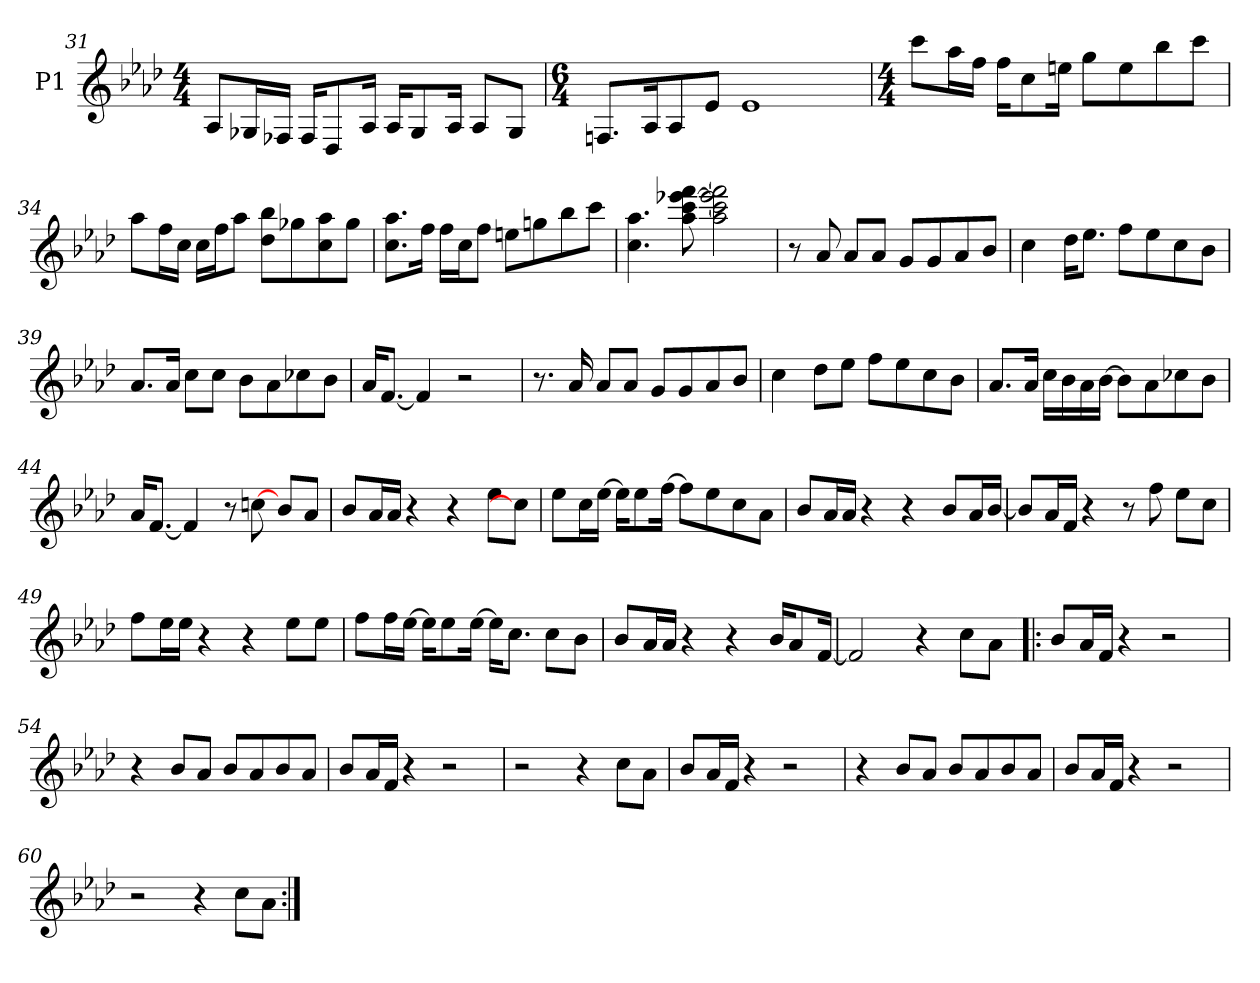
**kern
*part1
*staff1
*I"P1
!!LO:LB:g=z
*clefG2
*k[b-e-a-d-]
*f:
*M4/4
=31
8A-/L
16G-X/L
16F-X/JJ
16F-/KL
8D-/
16A-/Jk
16A-/KL
8G-/
16A-/Jk
8A-/L
8G-/J
=32
*M6/4
8.Fn/L
16A-/K
8A-/
8e-/J
1e-
=33
*M4/4
8ccc\L
16aa-\L
16ff\JJ
16ff\KL
8cc\
16een\Jk
8gg\L
8ee\
8bb-\
8ccc\J
=34
8aa-\L
16ff\L
16cc\JJ
16cc\LL
16ff\J
8aa-\J
8dd-\ 8bb-\L
8gg-X\
8cc\ 8aa-\
8gg-\J
!!LO:LB:g=z
=35
8.cc\ 8.aa-\L
16ff\Jk
16ff\LL
16cc\J
8ff\J
8een\L
8ggn\
8bb-\
8ccc\J
=36
4.cc\ 4.aa-\
8aa-\ [<8ccc\ [<8eee-X\ [>8fff\
2aa-\ 2ccc\] 2eee-\] 2fff\]
=37
8r
8a-/
8a-/L
8a-/J
8g/L
8g/
8a-/
8b-/J
=38
4cc\
16dd-\KL
8.ee-\J
8ff\L
8ee-\
8cc\
8b-\J
!!LO:PB:g=z
=39
8.a-/L
16a-/Jk
8cc\L
8cc\J
8b-\L
8a-\
8cc-X\
8b-\J
=40
16a-/KL
[<8.f/J
4f/]
2r
=41
8.r
16a-/
8a-/L
8a-/J
8g/L
8g/
8a-/
8b-/J
=42
4cc\
8dd-\L
8ee-\J
8ff\L
8ee-\
8cc\
8b-\J
!!LO:LB:g=z
=43
8.a-/L
16a-/Jk
16cc\LL
16b-\
16a-\
[>16b-\JJ
8b-\L]
8a-\
8cc-X\
8b-\J
=44
16a-/KL
[<8.f/J
4f/]
8r
[>8ccn\
8b-/L
8a-/J
=45
8b-/L
16a-/L
16a-/JJ
4r
4r
8ee-\L
8cc\J]
=46
8ee-\L
16cc\L
[>16ee-\JJ
16ee-\KL]
8ee-\
[>16ff\Jk
8ff\L]
8ee-\
8cc\
8a-\J
!!LO:LB:g=z
=47
8b-/L
16a-/L
16a-/JJ
4r
4r
8b-/L
16a-/L
[<16b-/JJ
=48
8b-/L]
16a-/L
16f/JJ
4r
8r
8ff\
8ee-\L
8cc\J
=49
8ff\L
16ee-\L
16ee-\JJ
4r
4r
8ee-\L
8ee-\J
=50
8ff\L
16ff\L
[>16ee-\JJ
16ee-\KL]
8ee-\
[>16ee-\Jk
16ee-\KL]
8.cc\J
8cc\L
8b-\J
!!LO:LB:g=z
=51
8b-/L
16a-/L
16a-/JJ
4r
4r
16b-/KL
8a-/
[<16f/Jk
=52
2f/]
4r
8cc\L
8a-\J
=53!|:
8b-/L
16a-/L
16f/JJ
4r
2r
=54
4r
8b-/L
8a-/J
8b-/L
8a-/
8b-/
8a-/J
!!LO:LB:g=z
=55
8b-/L
16a-/L
16f/JJ
4r
2r
=56
2r
4r
8cc\L
8a-\J
=57
8b-/L
16a-/L
16f/JJ
4r
2r
=58
4r
8b-/L
8a-/J
8b-/L
8a-/
8b-/
8a-/J
!!LO:LB:g=z
=59
8b-/L
16a-/L
16f/JJ
4r
2r
=60
2r
4r
8cc\L
8a-\J
=:|!
*-
